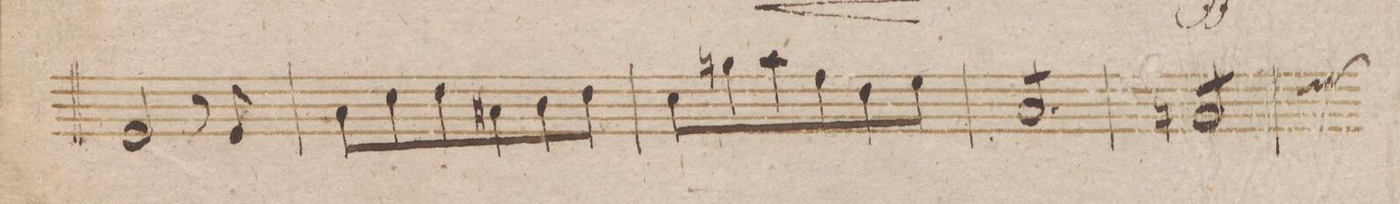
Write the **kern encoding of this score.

**kern	**dynam
*I"Violoncello et Baſso.	*
*clefF4	*
*k[b-]	*
*met(c|)	*
*M3/4	*
2GG/	.
8r	.
8GG/	.
=165	=165
8C\L	.
8E\	.
8F\	.
8C#X\	.
8D\	.
8F\J	.
=166	=166
8E\L	.
8Bn\	.
8c\	.
8A\	.
8F\	.
8G\J	.
=167	=167
*tremolo	*
8C/L	.
8C/	.
8C/	.
8C/	.
8C/	.
8C/J	.
=168	=168
8BBn/L	.
8BBn/	.
8BBn/	.
8BBn/	.
8BBn/	.
8BBn/J	.
*custos:G	*
=169	=169
*-	*-
